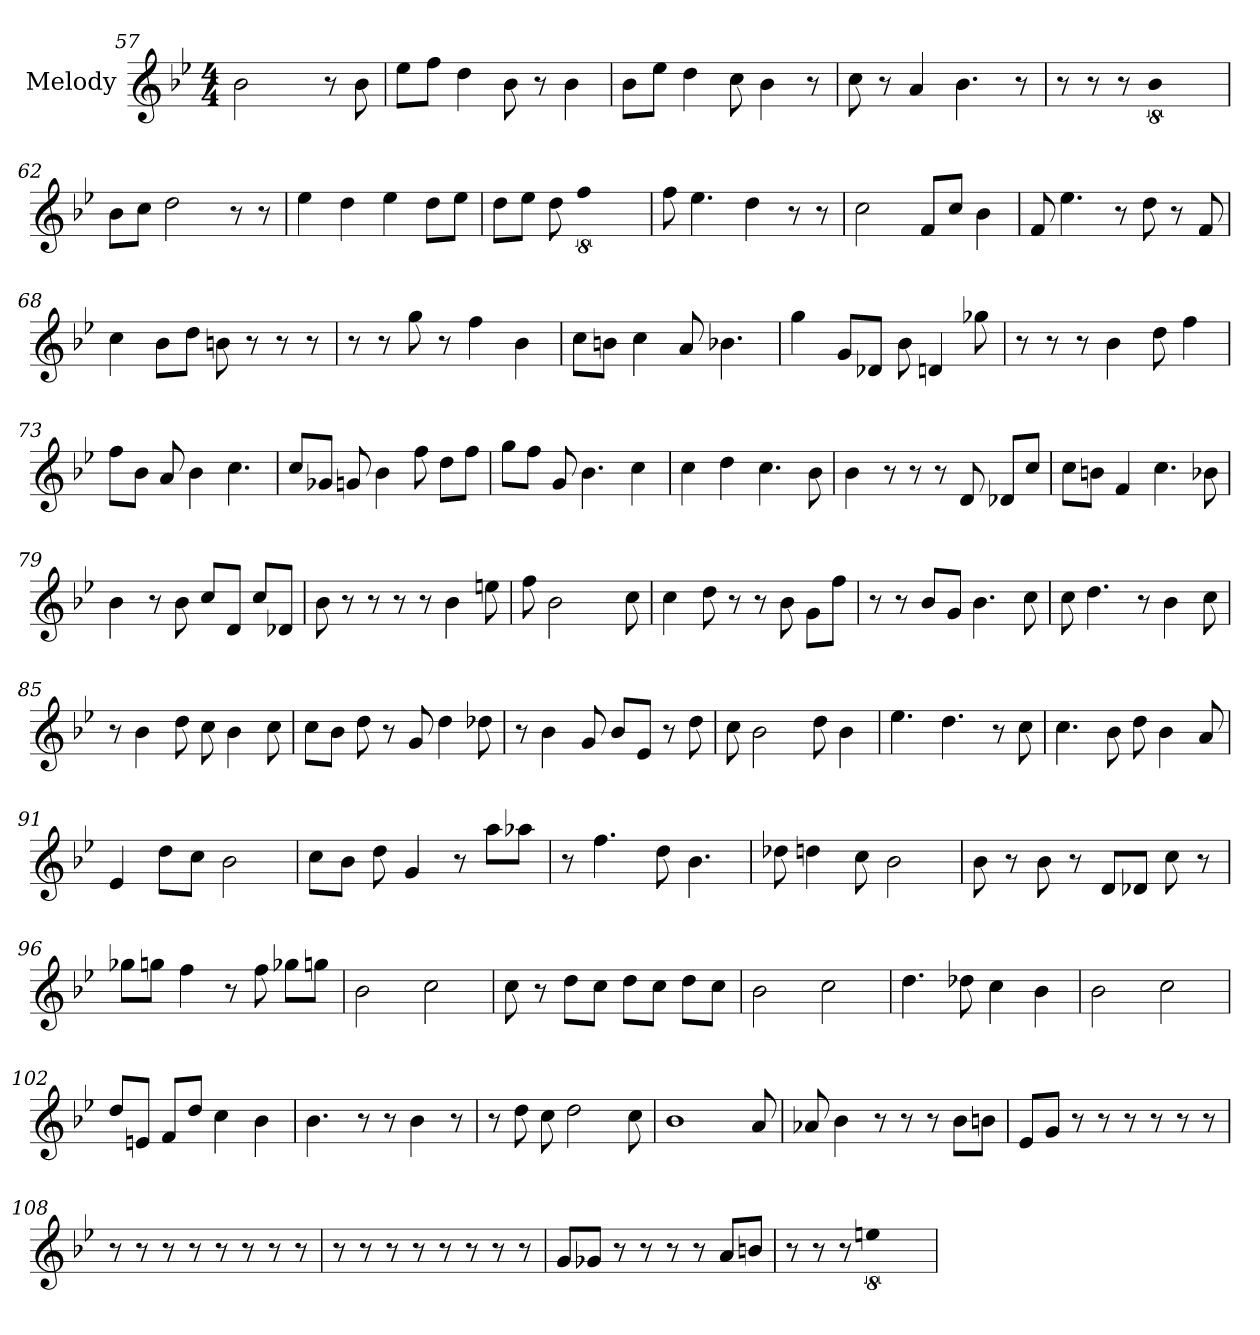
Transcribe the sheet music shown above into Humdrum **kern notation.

**kern
*part1
*staff1
*I"Melody
*clefG2
*k[b-e-]
*B-:
*M4/4
=57
!LO:N:vis=2
2.b-
8r
8b-
=58
8ee-\L
8ff\J
4dd
8b-
8r
4b-
=59
8b-\L
8ee-\J
4dd
8cc
4b-
8r
=60
8cc
8r
4a
4.b-
8r
=61
8r
8r
8r
!LO:N:vis=2
8%5b-
=62
8b-\L
8cc\J
2dd
8r
8r
=63
4ee-
4dd
4ee-
8dd\L
8ee-\J
=64
8dd\L
8ee-\J
8dd
!LO:N:vis=2
8%5ff
=65
8ff
4.ee-
4dd
8r
8r
=66
2cc
8f/L
8cc/J
4b-
=67
8f
4.ee-
8r
8dd
8r
8f
=68
4cc
8b-\L
8dd\J
8b
8r
8r
8r
=69
8r
8r
8gg
8r
4ff
4b-
=70
8cc\L
8b\J
4cc
8a
4.b-
=71
4gg
8g/L
8d-/J
8b-
4d
8gg-
=72
8r
8r
8r
4b-
8dd
4ff
=73
8ff\L
8b-\J
8a
4b-
4.cc
=74
8cc/L
8g-/J
8g
4b-
8ff
8dd\L
8ff\J
=75
8gg\L
8ff\J
8g
4.b-
4cc
=76
4cc
4dd
4.cc
8b-
=77
4b-
8r
8r
8r
8d
8d-/L
8cc/J
=78
8cc\L
8b\J
4f
4.cc
8b-
=79
4b-
8r
8b-
8cc/L
8d/J
8cc/L
8d-/J
=80
8b-
8r
8r
8r
8r
4b-
8ee
=81
8ff
!LO:N:vis=2
2.b-
8cc
=82
4cc
8dd
8r
8r
8b-
8g\L
8ff\J
=83
8r
8r
8b-/L
8g/J
4.b-
8cc
=84
8cc
4.dd
8r
4b-
8cc
=85
8r
4b-
8dd
8cc
4b-
8cc
=86
8cc\L
8b-\J
8dd
8r
8g
4dd
8dd-
=87
8r
4b-
8g
8b-/L
8e-/J
8r
8dd
=88
8cc
2b-
8dd
4b-
=89
4.ee-
4.dd
8r
8cc
=90
4.cc
8b-
8dd
4b-
8a
=91
4e-
8dd\L
8cc\J
2b-
=92
8cc\L
8b-\J
8dd
4g
8r
8aa\L
8aa-\J
=93
8r
4.ff
8dd
4.b-
=94
8dd-
4dd
8cc
2b-
=95
8b-
8r
8b-
8r
8d/L
8d-/J
8cc
8r
=96
8gg-\L
8gg\J
4ff
8r
8ff
8gg-\L
8gg\J
=97
2b-
2cc
=98
8cc
8r
8dd\L
8cc\J
8dd\L
8cc\J
8dd\L
8cc\J
=99
2b-
2cc
=100
4.dd
8dd-
4cc
4b-
=101
2b-
2cc
=102
8dd/L
8e/J
8f/L
8dd/J
4cc
4b-
=103
4.b-
8r
8r
4b-
8r
=104
8r
8dd
8cc
2dd
8cc
=105
!LO:N:vis=1
2..b-
8a
=106
8a-
4b-
8r
8r
8r
8b-\L
8b\J
=107
8e-/L
8g/J
8r
8r
8r
8r
8r
8r
=108
8r
8r
8r
8r
8r
8r
8r
8r
=109
8r
8r
8r
8r
8r
8r
8r
8r
=110
8g/L
8g-/J
8r
8r
8r
8r
8a/L
8b/J
=111
8r
8r
8r
!LO:N:vis=2
8%5ee
=
*-
